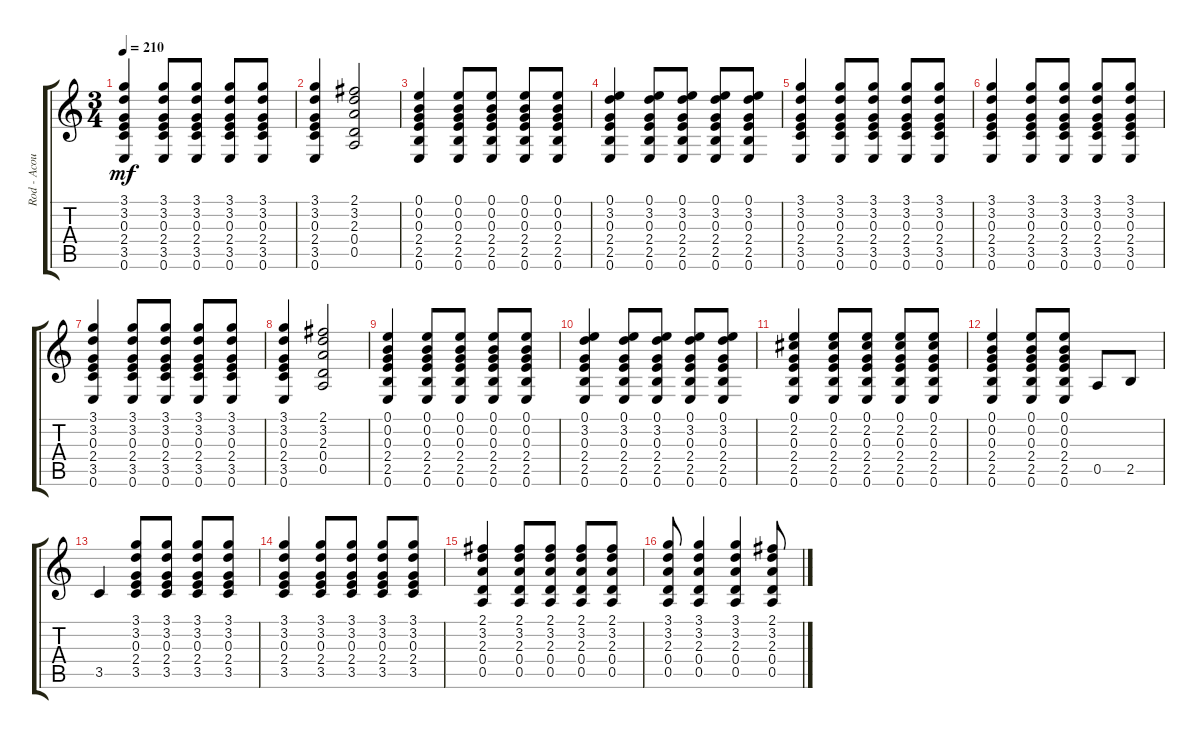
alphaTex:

\track ("Rod - Acoustic Guitar " "Rod - Acou") {instrument acousticguitarsteel}
\staff {score tabs}
\tuning (E4 B3 G3 D3 A2 E2) {hide}
\ts (3 4)
\tempo 210
\clef g2
\ks c
(3.1 3.2 0.3 2.4 3.5 0.6).4{dy mf} (3.1 3.2 0.3 2.4 3.5 0.6).8 (3.1 3.2 0.3 2.4 3.5 0.6).8 (3.1 3.2 0.3 2.4 3.5 0.6).8 (3.1 3.2 0.3 2.4 3.5 0.6).8 |
(3.1 3.2 0.3 2.4 3.5 0.6).4 (2.1 3.2 2.3 0.4 0.5).2 |
(0.1 0.2 0.3 2.4 2.5 0.6).4 (0.1 0.2 0.3 2.4 2.5 0.6).8 (0.1 0.2 0.3 2.4 2.5 0.6).8 (0.1 0.2 0.3 2.4 2.5 0.6).8 (0.1 0.2 0.3 2.4 2.5 0.6).8 |
(0.1 3.2 0.3 2.4 2.5 0.6).4 (0.1 3.2 0.3 2.4 2.5 0.6).8 (0.1 3.2 0.3 2.4 2.5 0.6).8 (0.1 3.2 0.3 2.4 2.5 0.6).8 (0.1 3.2 0.3 2.4 2.5 0.6).8 |
(3.1 3.2 0.3 2.4 3.5 0.6).4 (3.1 3.2 0.3 2.4 3.5 0.6).8 (3.1 3.2 0.3 2.4 3.5 0.6).8 (3.1 3.2 0.3 2.4 3.5 0.6).8 (3.1 3.2 0.3 2.4 3.5 0.6).8 |
(3.1 3.2 0.3 2.4 3.5 0.6).4 (3.1 3.2 0.3 2.4 3.5 0.6).8 (3.1 3.2 0.3 2.4 3.5 0.6).8 (3.1 3.2 0.3 2.4 3.5 0.6).8 (3.1 3.2 0.3 2.4 3.5 0.6).8 |
(3.1 3.2 0.3 2.4 3.5 0.6).4 (3.1 3.2 0.3 2.4 3.5 0.6).8 (3.1 3.2 0.3 2.4 3.5 0.6).8 (3.1 3.2 0.3 2.4 3.5 0.6).8 (3.1 3.2 0.3 2.4 3.5 0.6).8 |
(3.1 3.2 0.3 2.4 3.5 0.6).4 (2.1 3.2 2.3 0.4 0.5).2 |
(0.1 0.2 0.3 2.4 2.5 0.6).4 (0.1 0.2 0.3 2.4 2.5 0.6).8 (0.1 0.2 0.3 2.4 2.5 0.6).8 (0.1 0.2 0.3 2.4 2.5 0.6).8 (0.1 0.2 0.3 2.4 2.5 0.6).8 |
(0.1 3.2 0.3 2.4 2.5 0.6).4 (0.1 3.2 0.3 2.4 2.5 0.6).8 (0.1 3.2 0.3 2.4 2.5 0.6).8 (0.1 3.2 0.3 2.4 2.5 0.6).8 (0.1 3.2 0.3 2.4 2.5 0.6).8 |
(0.1 2.2 0.3 2.4 2.5 0.6).4 (0.1 2.2 0.3 2.4 2.5 0.6).8 (0.1 2.2 0.3 2.4 2.5 0.6).8 (0.1 2.2 0.3 2.4 2.5 0.6).8 (0.1 2.2 0.3 2.4 2.5 0.6).8 |
(0.1 0.2 0.3 2.4 2.5 0.6).4 (0.1 0.2 0.3 2.4 2.5 0.6).8 (0.1 0.2 0.3 2.4 2.5 0.6).8 0.5.8 2.5.8 |
3.5.4 (3.1 3.2 0.3 2.4 3.5).8 (3.1 3.2 0.3 2.4 3.5).8 (3.1 3.2 0.3 2.4 3.5).8 (3.1 3.2 0.3 2.4 3.5).8 |
(3.1 3.2 0.3 2.4 3.5).4 (3.1 3.2 0.3 2.4 3.5).8 (3.1 3.2 0.3 2.4 3.5).8 (3.1 3.2 0.3 2.4 3.5).8 (3.1 3.2 0.3 2.4 3.5).8 |
(2.1 3.2 2.3 0.4 0.5).4 (2.1 3.2 2.3 0.4 0.5).8 (2.1 3.2 2.3 0.4 0.5).8 (2.1 3.2 2.3 0.4 0.5).8 (2.1 3.2 2.3 0.4 0.5).8 |
(3.1 3.2 2.3 0.4 0.5).8 (3.1 3.2 2.3 0.4 0.5).4 (3.1 3.2 2.3 0.4 0.5).4 (2.1 3.2 2.3 0.4 0.5).8
